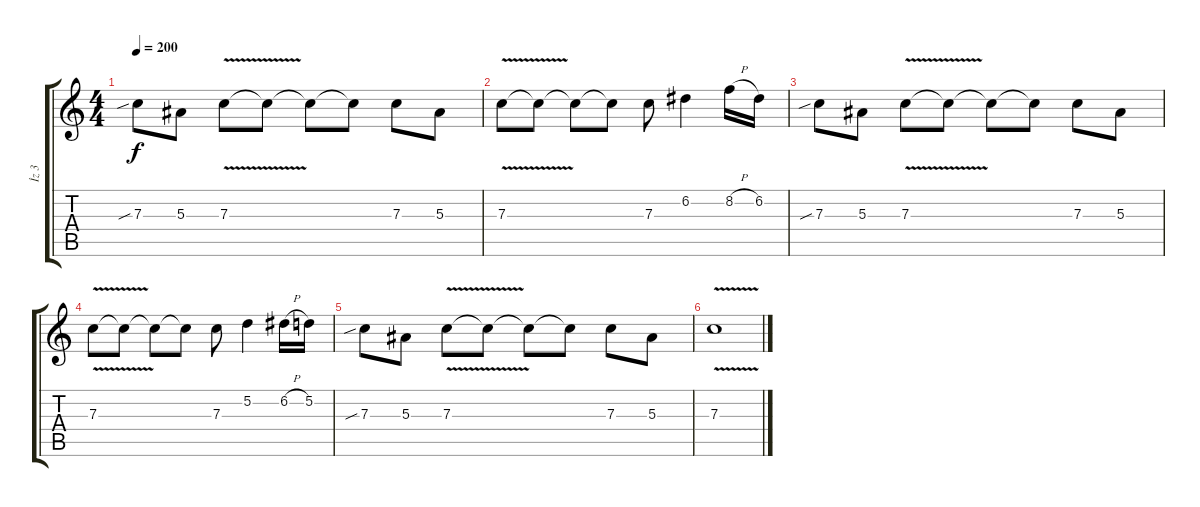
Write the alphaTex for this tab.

\track ("İz 3" "İz 3") {instrument distortionguitar}
\staff {score tabs}
\tuning (D4 A3 F3 C3 G2 C2) {hide}
\ts (4 4)
\tempo 200
\clef g2
\ks c
7.3{sib}.8{dy f} 5.3.8 7.3{v}.8 7.3{t}.8 7.3{t}.8 7.3{t}.8 7.3.8 5.3.8 |
7.3{v}.8 7.3{t}.8 7.3{t}.8 7.3{t}.8 7.3.8 6.2.4 8.2{h}.16 6.2.16 |
7.3{sib}.8 5.3.8 7.3{v}.8 7.3{t}.8 7.3{t}.8 7.3{t}.8 7.3.8 5.3.8 |
7.3{v}.8 7.3{t}.8 7.3{t}.8 7.3{t}.8 7.3.8 5.2.4 6.2{h}.16 5.2.16 |
7.3{sib}.8 5.3.8 7.3{v}.8 7.3{t}.8 7.3{t}.8 7.3{t}.8 7.3.8 5.3.8 |
7.3{v}.1
